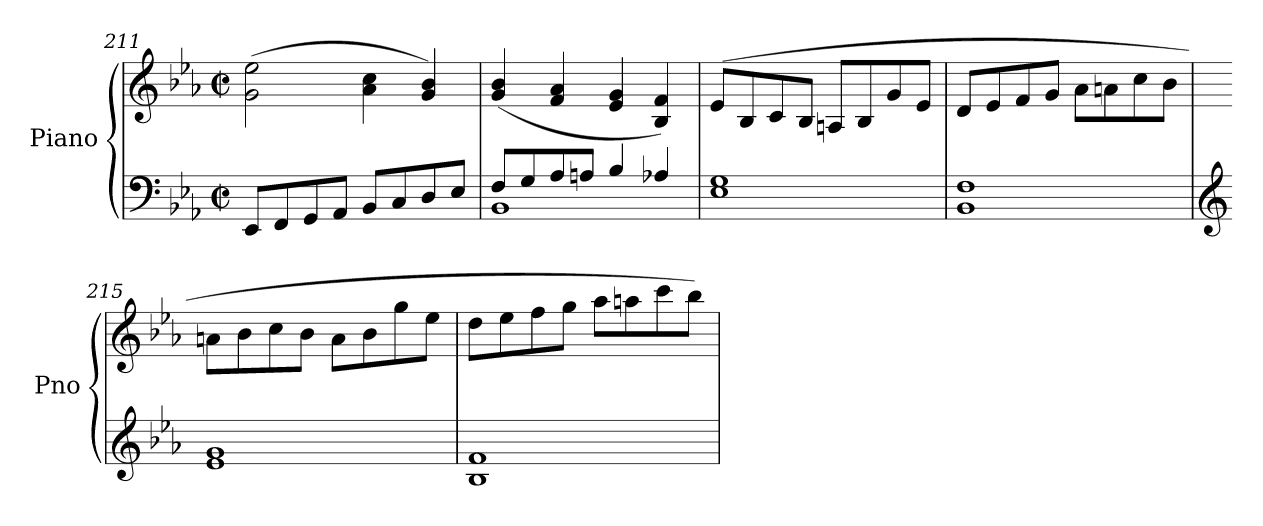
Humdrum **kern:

**kern	**kern
*part1	*part1
*staff2	*staff1
*I"Piano	*
*I'Pno	*
*clefF4	*clefG2
*k[b-e-a-]	*k[b-e-a-]
*M4/4	*M4/4
*met(c|)	*met(c|)
=211	=211
8EE-/L	(2g\ 2ee-\
8FF/	.
8GG/	.
8AA-/J	.
8BB-/L	4a-\ 4cc\
8C/	.
8D/	4g/ 4b-/)
8E-/J	.
=212	=212
*^	*
8F/L	1BB-	(>4g/ 4b-/
8G/	.	.
8A-/	.	4f/ 4a-/
8An/J	.	.
4B-/	.	4e-/ 4g/
4A-X/	.	4B-/ 4f/)
*v	*v	*
=213	=213
1E- 1G	(8e-/L
.	8B-/
.	8c/
.	8B-/J
.	8An/L
.	8B-/
.	8g/
.	8e-/J
!!LO:LB:g=z
=214	=214
1BB- 1F	8d/L
.	8e-/
.	8f/
.	8g/J
.	8a-\L
.	8an\
.	8cc\
.	8b-\J
=215	=215
*clefG2	*
1e- 1g	8an\L
.	8b-\
.	8cc\
.	8b-\J
.	8a\L
.	8b-\
.	8gg\
.	8ee-\J
=216	=216
1B- 1f	8dd\L
.	8ee-\
.	8ff\
.	8gg\J
.	8aa-\L
.	8aan\
.	8ccc\
.	8bb-\J)
=	=
*-	*-
